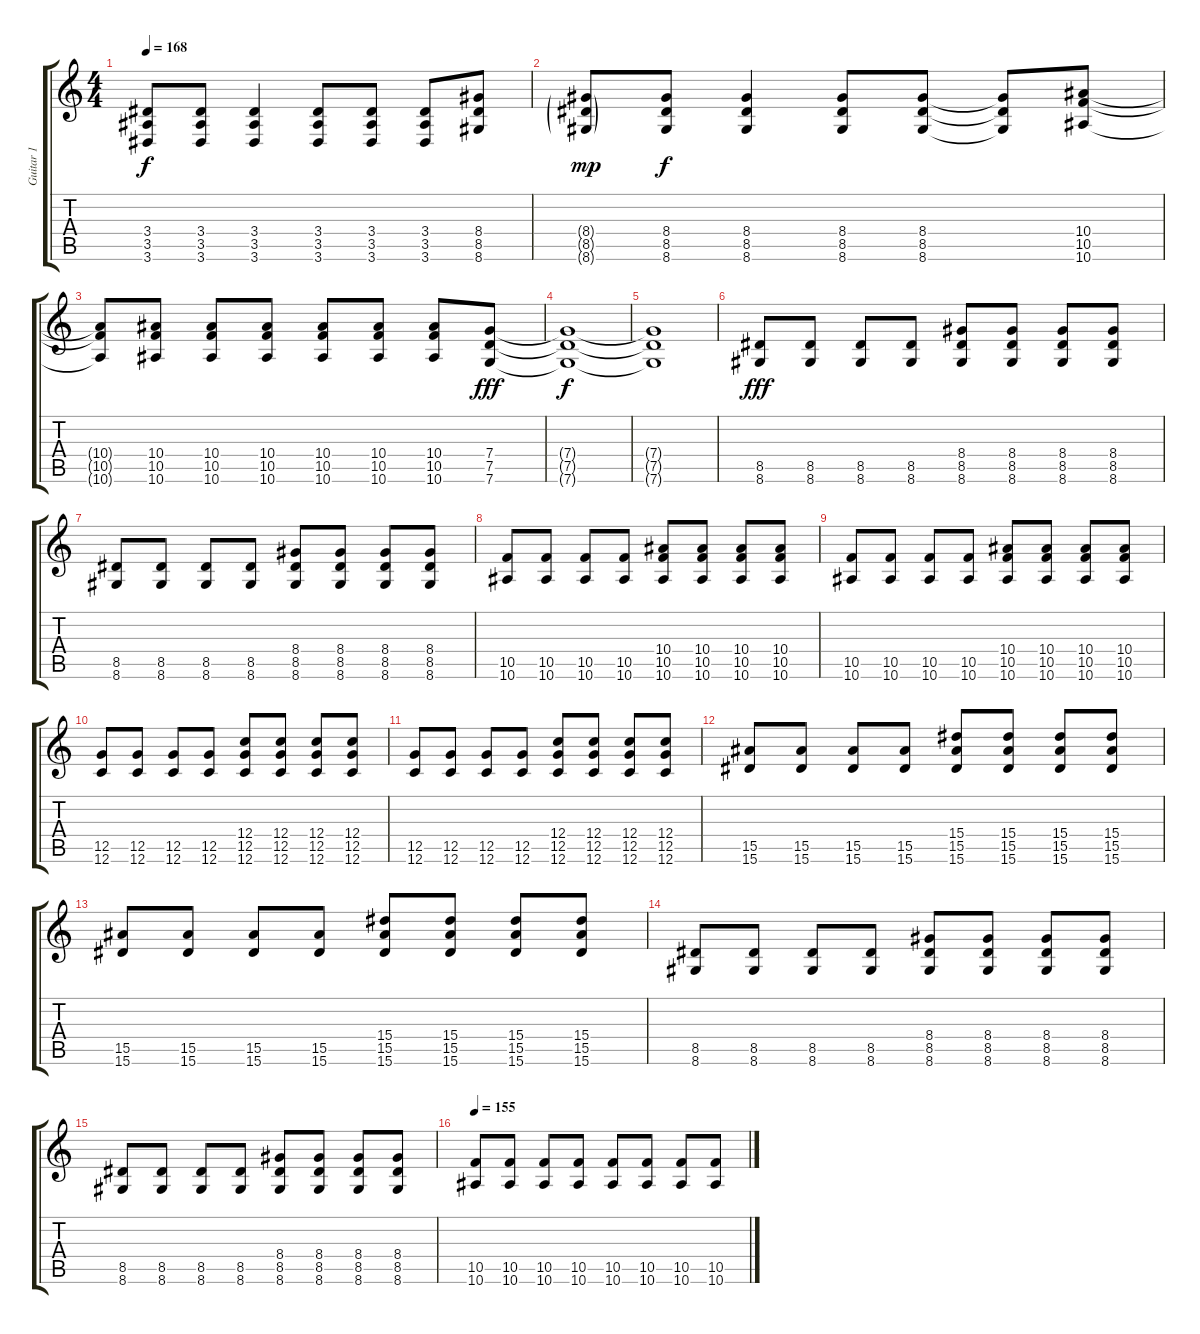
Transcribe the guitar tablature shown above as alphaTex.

\track ("Guitar 1" "Guitar 1") {instrument overdrivenguitar}
\staff {score tabs}
\tuning (D4 A3 F3 C3 G2 C2) {hide}
\ts (4 4)
\tempo 168
\clef g2
\ks c
(3.4{t} 3.5{t} 3.6{t}).8{dy f} (3.4 3.5 3.6).8 (3.4 3.5 3.6).4 (3.4 3.5 3.6).8 (3.4 3.5 3.6).8 (3.4 3.5 3.6).8 (8.4 8.5 8.6).8 |
(8.4{g} 8.5{g} 8.6{g}).8{dy mp} (8.4 8.5 8.6).8{dy f} (8.4 8.5 8.6).4 (8.4 8.5 8.6).8 (8.4 8.5 8.6).8 (8.4{t} 8.5{t} 8.6{t}).8 (10.4 10.5 10.6).8 |
(10.4{t} 10.5{t} 10.6{t}).8 (10.4 10.5 10.6).8 (10.4 10.5 10.6).8 (10.4 10.5 10.6).8 (10.4 10.5 10.6).8 (10.4 10.5 10.6).8 (10.4 10.5 10.6).8 (7.4 7.5 7.6).8{dy fff} |
(7.4{t} 7.5{t} 7.6{t}).1{dy f} |
(7.4{t} 7.5{t} 7.6{t}).1 |
(8.5 8.6).8{dy fff} (8.5 8.6).8 (8.5 8.6).8 (8.5 8.6).8 (8.4 8.5 8.6).8 (8.4 8.5 8.6).8 (8.4 8.5 8.6).8 (8.4 8.5 8.6).8 |
(8.5 8.6).8 (8.5 8.6).8 (8.5 8.6).8 (8.5 8.6).8 (8.4 8.5 8.6).8 (8.4 8.5 8.6).8 (8.4 8.5 8.6).8 (8.4 8.5 8.6).8 |
(10.5 10.6).8 (10.5 10.6).8 (10.5 10.6).8 (10.5 10.6).8 (10.4 10.5 10.6).8 (10.4 10.5 10.6).8 (10.4 10.5 10.6).8 (10.4 10.5 10.6).8 |
(10.5 10.6).8 (10.5 10.6).8 (10.5 10.6).8 (10.5 10.6).8 (10.4 10.5 10.6).8 (10.4 10.5 10.6).8 (10.4 10.5 10.6).8 (10.4 10.5 10.6).8 |
(12.5 12.6).8 (12.5 12.6).8 (12.5 12.6).8 (12.5 12.6).8 (12.4 12.5 12.6).8 (12.4 12.5 12.6).8 (12.4 12.5 12.6).8 (12.4 12.5 12.6).8 |
(12.5 12.6).8 (12.5 12.6).8 (12.5 12.6).8 (12.5 12.6).8 (12.4 12.5 12.6).8 (12.4 12.5 12.6).8 (12.4 12.5 12.6).8 (12.4 12.5 12.6).8 |
(15.5 15.6).8 (15.5 15.6).8 (15.5 15.6).8 (15.5 15.6).8 (15.4 15.5 15.6).8 (15.4 15.5 15.6).8 (15.4 15.5 15.6).8 (15.4 15.5 15.6).8 |
(15.5 15.6).8 (15.5 15.6).8 (15.5 15.6).8 (15.5 15.6).8 (15.4 15.5 15.6).8 (15.4 15.5 15.6).8 (15.4 15.5 15.6).8 (15.4 15.5 15.6).8 |
(8.5 8.6).8 (8.5 8.6).8 (8.5 8.6).8 (8.5 8.6).8 (8.4 8.5 8.6).8 (8.4 8.5 8.6).8 (8.4 8.5 8.6).8 (8.4 8.5 8.6).8 |
(8.5 8.6).8 (8.5 8.6).8 (8.5 8.6).8 (8.5 8.6).8 (8.4 8.5 8.6).8 (8.4 8.5 8.6).8 (8.4 8.5 8.6).8 (8.4 8.5 8.6).8 |
\tempo 155
(10.5 10.6).8 (10.5 10.6).8 (10.5 10.6).8 (10.5 10.6).8 (10.5 10.6).8 (10.5 10.6).8 (10.5 10.6).8 (10.5 10.6).8
